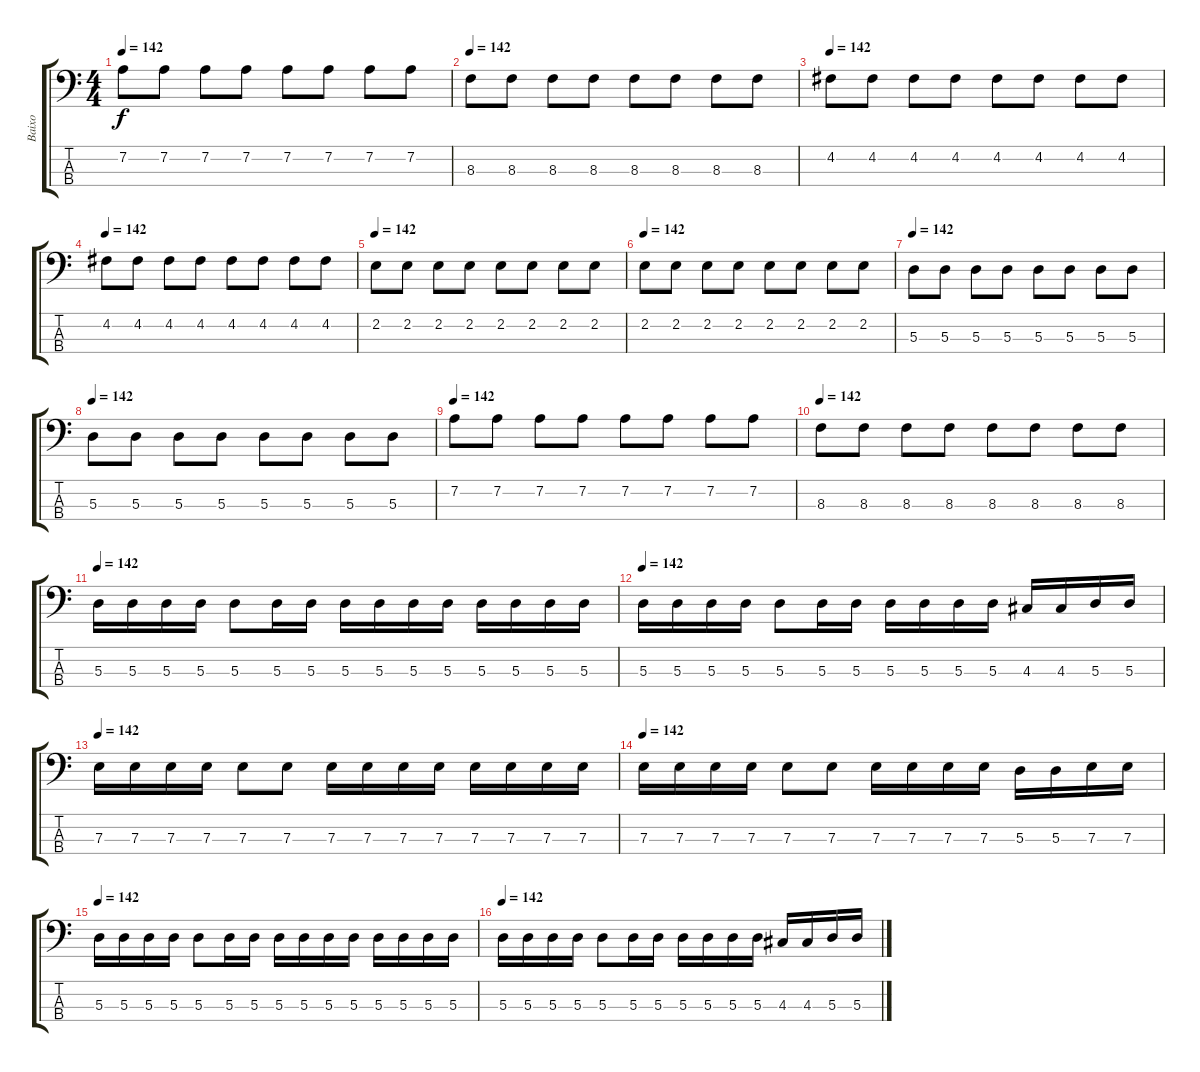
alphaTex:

\track ("Baixo" "Baixo") {instrument electricbasspick}
\staff {score tabs}
\tuning (G2 D2 A1 E1) {hide}
\ts (4 4)
\tempo 142
\clef f4
\ks c
7.2.8{dy f} 7.2.8 7.2.8 7.2.8 7.2.8 7.2.8 7.2.8 7.2.8 |
\tempo 142
8.3.8 8.3.8 8.3.8 8.3.8 8.3.8 8.3.8 8.3.8 8.3.8 |
\tempo 142
4.2.8 4.2.8 4.2.8 4.2.8 4.2.8 4.2.8 4.2.8 4.2.8 |
\tempo 142
4.2.8 4.2.8 4.2.8 4.2.8 4.2.8 4.2.8 4.2.8 4.2.8 |
\tempo 142
2.2.8 2.2.8 2.2.8 2.2.8 2.2.8 2.2.8 2.2.8 2.2.8 |
\tempo 142
2.2.8 2.2.8 2.2.8 2.2.8 2.2.8 2.2.8 2.2.8 2.2.8 |
\tempo 142
5.3.8 5.3.8 5.3.8 5.3.8 5.3.8 5.3.8 5.3.8 5.3.8 |
\tempo 142
5.3.8 5.3.8 5.3.8 5.3.8 5.3.8 5.3.8 5.3.8 5.3.8 |
\tempo 142
7.2.8 7.2.8 7.2.8 7.2.8 7.2.8 7.2.8 7.2.8 7.2.8 |
\tempo 142
8.3.8 8.3.8 8.3.8 8.3.8 8.3.8 8.3.8 8.3.8 8.3.8 |
\tempo 142
5.3.16 5.3.16 5.3.16 5.3.16 5.3.8 5.3.16 5.3.16 5.3.16 5.3.16 5.3.16 5.3.16 5.3.16 5.3.16 5.3.16 5.3.16 |
\tempo 142
5.3.16 5.3.16 5.3.16 5.3.16 5.3.8 5.3.16 5.3.16 5.3.16 5.3.16 5.3.16 5.3.16 4.3.16 4.3.16 5.3.16 5.3.16 |
\tempo 142
7.3.16 7.3.16 7.3.16 7.3.16 7.3.8 7.3.8 7.3.16 7.3.16 7.3.16 7.3.16 7.3.16 7.3.16 7.3.16 7.3.16 |
\tempo 142
7.3.16 7.3.16 7.3.16 7.3.16 7.3.8 7.3.8 7.3.16 7.3.16 7.3.16 7.3.16 5.3.16 5.3.16 7.3.16 7.3.16 |
\tempo 142
5.3.16 5.3.16 5.3.16 5.3.16 5.3.8 5.3.16 5.3.16 5.3.16 5.3.16 5.3.16 5.3.16 5.3.16 5.3.16 5.3.16 5.3.16 |
\tempo 142
5.3.16 5.3.16 5.3.16 5.3.16 5.3.8 5.3.16 5.3.16 5.3.16 5.3.16 5.3.16 5.3.16 4.3.16 4.3.16 5.3.16 5.3.16
